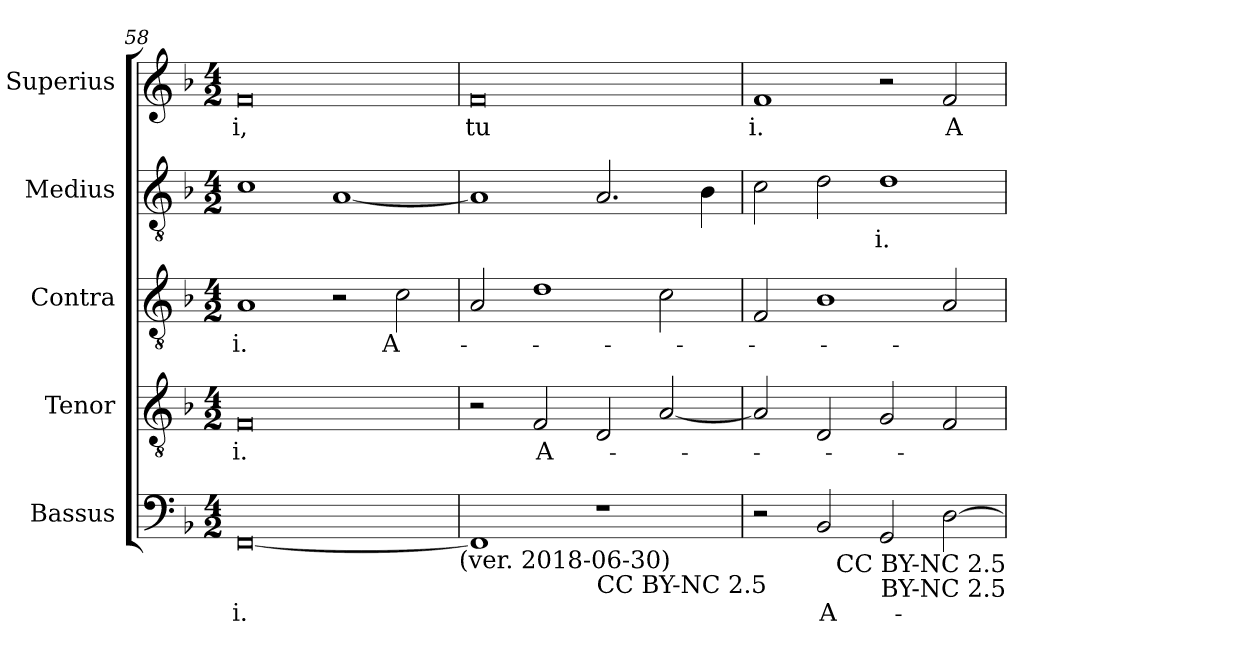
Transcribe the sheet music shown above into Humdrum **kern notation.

**kern	**text	**kern	**text	**kern	**text	**kern	**text	**kern	**text
*part5	*part5	*part4	*part4	*part3	*part3	*part2	*part2	*part1	*part1
*staff5	*staff5	*staff4	*staff4	*staff3	*staff3	*staff2	*staff2	*staff1	*staff1
*I"Bassus	*	*I"Tenor	*	*I"Contra	*	*I"Medius	*	*I"Superius	*
*clefF4	*	*clefGv2	*	*clefGv2	*	*clefGv2	*	*clefG2	*
*k[b-]	*	*k[b-]	*	*k[b-]	*	*k[b-]	*	*k[b-]	*
*F:	*	*F:	*	*F:	*	*F:	*	*F:	*
*M4/2	*	*M4/2	*	*M4/2	*	*M4/2	*	*M4/2	*
=58	=58	=58	=58	=58	=58	=58	=58	=58	=58
!	!LO:LY:b:rj	!	!LO:LY:b:cj	!	!LO:LY:b:cj	!	!	!	!LO:LY:b:cj
[<0FF	-i.	0F	-i.	1A	-i.	1c	.	0f	i,
.	.	.	.	2r	.	[<1A	.	.	.
!	!	!	!	!	!LO:LY:b:cj	!	!	!	!
.	.	.	.	2c\	A-	.	.	.	.
!LO:TX:b:t=(ver. 2018-06-30)	!	!	!	!	!	!	!	!	!
=59	=59	=59	=59	=59	=59	=59	=59	=59	=59
!	!	!	!	!	!	!	!	!	!LO:LY:b:cj
1FF]	.	2r	.	2A/	.	1A]	.	0f	tu
!	!	!	!LO:LY:b:cj	!	!	!	!	!	!
.	.	2F/	A-	1d	.	.	.	.	.
!LO:TX:b:t=CC BY-NC 2.5	!	!	!	!	!	!	!	!	!
1r	.	2D/	.	.	.	2.A/	.	.	.
.	.	[<2A/	.	2c\	.	.	.	.	.
.	.	.	.	.	.	4B-\	.	.	.
=60	=60	=60	=60	=60	=60	=60	=60	=60	=60
!	!	!	!	!	!	!	!	!	!LO:LY:b:cj
2r	.	2A/]	.	2F/	.	2c\	.	1f	i.
!	!LO:LY:b:cj	!	!	!	!	!	!	!	!
2BB-/	A-	2D/	.	1B-	.	2d\	.	.	.
!	!	!	!	!	!	!	!LO:LY:b:cj	!	!
2GG/	.	2G/	.	.	.	1d	i.	2r	.
!	!	!	!	!	!	!	!	!	!LO:LY:b:cj
[>2D\	.	2F/	.	2A/	.	.	.	2f/	A
!LO:TX:b:t=CC BY-NC 2.5	!	!	!	!	!	!	!	!	!
!LO:TX:b:t=BY-NC 2.5	!	!	!	!	!	!	!	!	!
=	=	=	=	=	=	=	=	=	=
*-	*-	*-	*-	*-	*-	*-	*-	*-	*-
